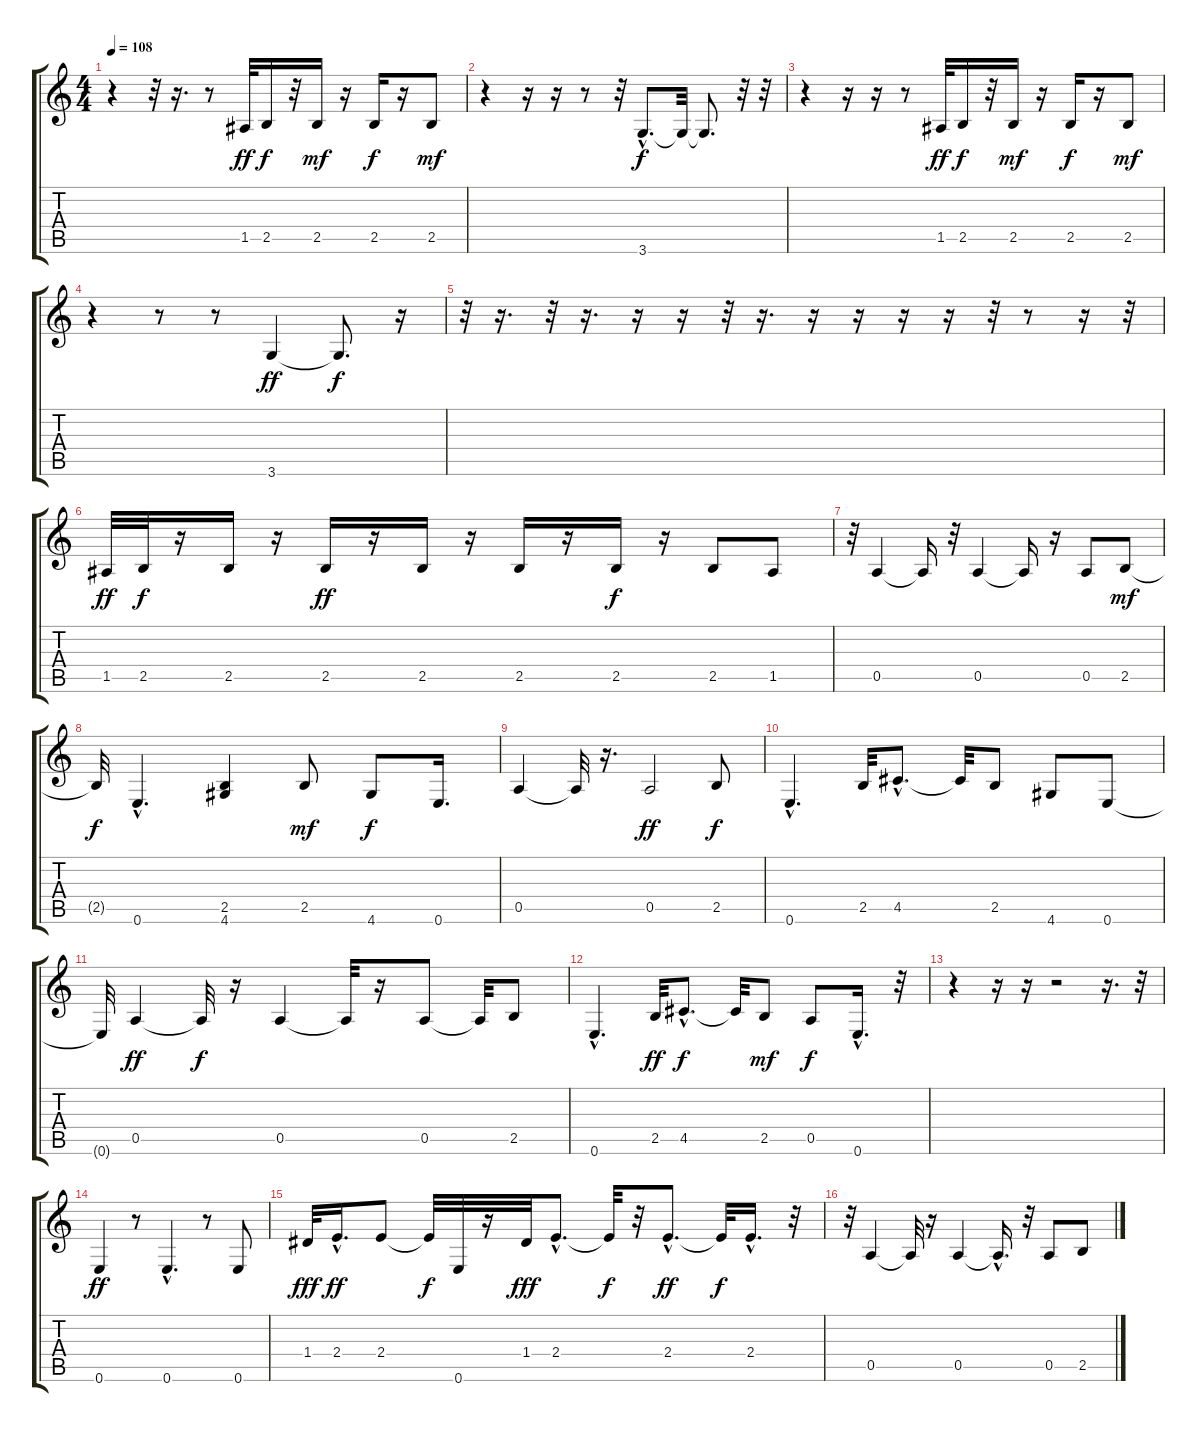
\track "" {instrument fretlessbass}
\staff {score tabs}
\tuning (E4 B3 G3 D3 A2 E2) {hide}
\ts (4 4)
\tempo 108
\clef g2
\ks c
r.4{dy f} r.32 r.16{d} r.8 1.5.32{dy ff} 2.5.16{dy f} r.32 2.5.16{dy mf} r.16 2.5.16{dy f} r.16 2.5.8{dy mf} |
r.4 r.16 r.16 r.8 r.32 3.6{hac}.8{d dy f} 3.6{t}.32 3.6{t}.8{d} r.32 r.32 |
r.4 r.16 r.16 r.8 1.5.32{dy ff} 2.5.16{dy f} r.32 2.5.16{dy mf} r.16 2.5.16{dy f} r.16 2.5.8{dy mf} |
r.4 r.8 r.8 3.6.4{dy ff} 3.6{t}.8{d dy f} r.16 |
r.32 r.16{d} r.32 r.16{d} r.16 r.16 r.32 r.16{d} r.16 r.16 r.16 r.16 r.32 r.8 r.16 r.32 |
1.5.32{dy ff} 2.5.32{dy f} r.16 2.5.16 r.16 2.5.16{dy ff} r.16 2.5.16 r.16 2.5.16 r.16 2.5.16{dy f} r.16 2.5.8 1.5.8 |
r.32 0.5.4 0.5{t}.16 r.32 0.5.4 0.5{t}.16 r.16 0.5.8 2.5.8{dy mf} |
2.5{t}.32{dy f} 0.6{hac}.4{d} (2.5 4.6).4 2.5.8{dy mf} 4.6.8{dy f} 0.6.16{d} |
0.5.4 0.5{t}.32 r.16{d} 0.5.2{dy ff} 2.5.8{dy f} |
0.6{hac}.4{d} 2.5.32 4.5{hac}.8{d} 4.5{t}.32 2.5.8 4.6.8 0.6.8 |
0.6{t}.32 0.5.4{dy ff} 0.5{t}.32{dy f} r.16 0.5.4 0.5{t}.32 r.16 0.5.8 0.5{t}.32 2.5.8 |
0.6{hac}.4{d} 2.5.32{dy ff} 4.5{hac}.8{d dy f} 4.5{t}.32 2.5.8{dy mf} 0.5.8{dy f} 0.6{hac}.16{d} r.32 |
r.4 r.16 r.16 r.2 r.16{d} r.32 |
0.6.4{dy ff} r.8 0.6{hac}.4{d} r.8 0.6.8 |
1.4.32{dy fff} 2.4{hac}.16{d dy ff} 2.4.8 2.4{t}.32{dy f} 0.6.32 r.16 1.4.32{dy fff} 2.4{hac}.8{d} 2.4{t}.32{dy f} r.32 2.4{hac}.8{d dy ff} 2.4{t}.32{dy f} 2.4{hac}.16{d} r.32 |
r.32 0.5.4 0.5{t}.32 r.16 0.5.4 0.5{hac t}.16{d} r.32 0.5.8 2.5.8
